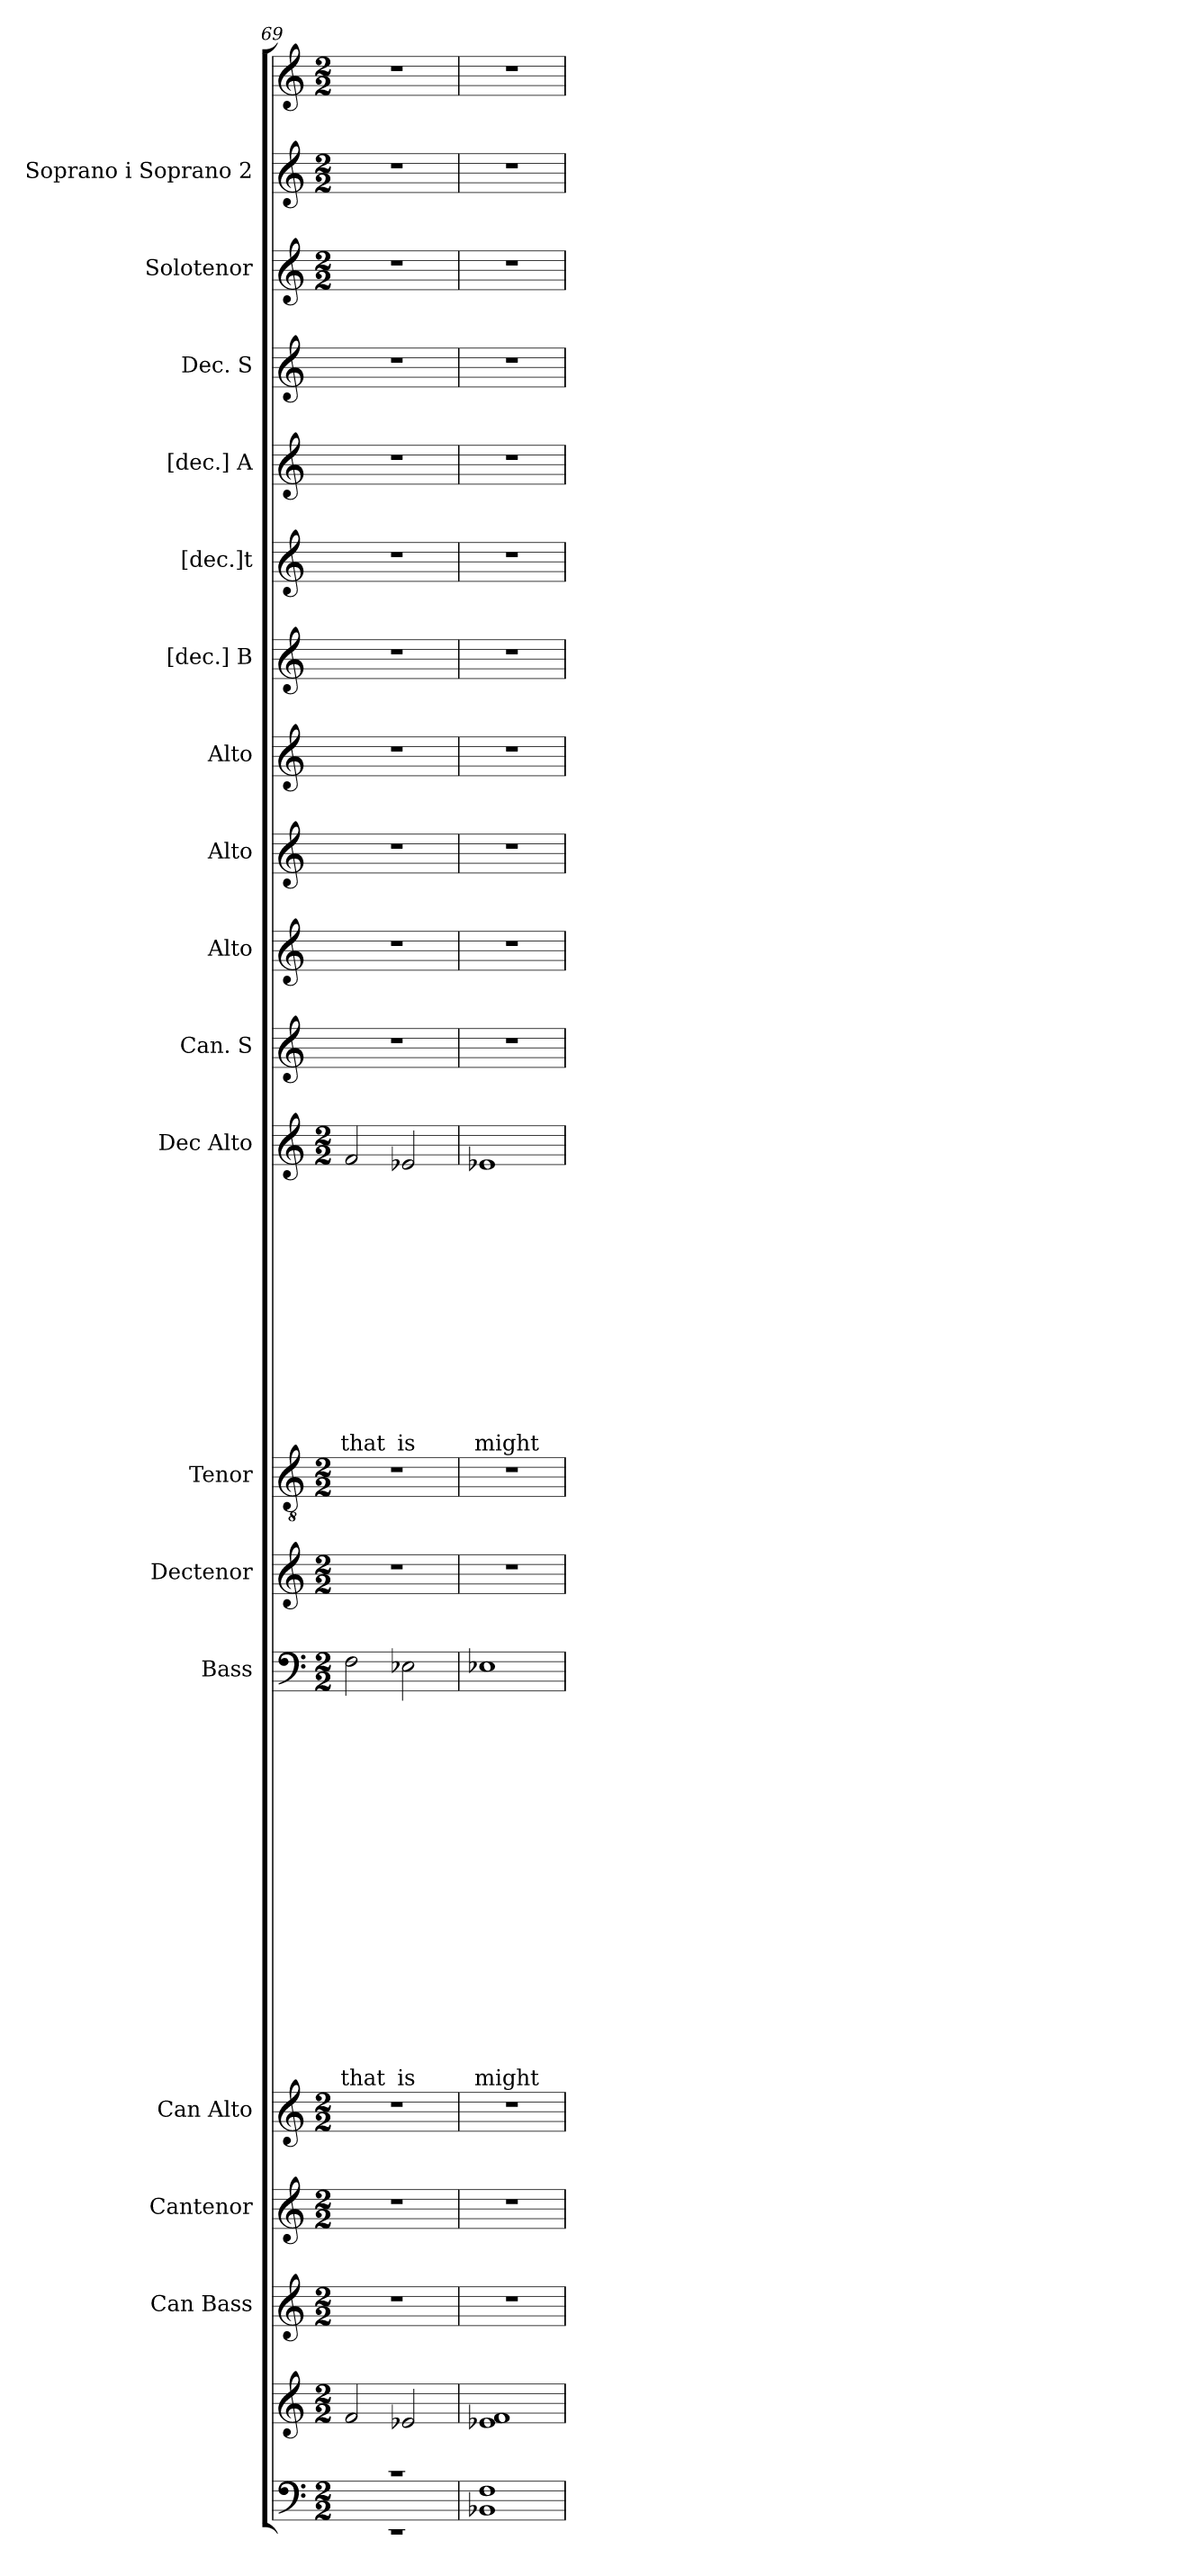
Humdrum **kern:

**kern	**kern	**kern	**kern	**kern	**kern	**text	**text	**text	**text	**text	**text	**text	**text	**text	**text	**text	**text	**text	**text	**text	**text	**text	**text	**kern	**kern	**kern	**text	**text	**text	**text	**text	**text	**text	**text	**text	**text	**text	**text	**text	**kern	**kern	**kern	**kern	**kern	**kern	**kern	**kern	**kern	**kern	**kern
*part19	*part18	*part17	*part16	*part15	*part14	*part14	*part14	*part14	*part14	*part14	*part14	*part14	*part14	*part14	*part14	*part14	*part14	*part14	*part14	*part14	*part14	*part14	*part14	*part13	*part12	*part11	*part11	*part11	*part11	*part11	*part11	*part11	*part11	*part11	*part11	*part11	*part11	*part11	*part11	*part10	*part9	*part8	*part7	*part6	*part5	*part4	*part3	*part2	*part1	*part1
*staff20	*staff19	*staff18	*staff17	*staff16	*staff15	*staff15	*staff15	*staff15	*staff15	*staff15	*staff15	*staff15	*staff15	*staff15	*staff15	*staff15	*staff15	*staff15	*staff15	*staff15	*staff15	*staff15	*staff15	*staff14	*staff13	*staff12	*staff12	*staff12	*staff12	*staff12	*staff12	*staff12	*staff12	*staff12	*staff12	*staff12	*staff12	*staff12	*staff12	*staff11	*staff10	*staff9	*staff8	*staff7	*staff6	*staff5	*staff4	*staff3	*staff2	*staff1
*	*	*I"Can Bass	*I"Cantenor	*I"Can Alto	*I"Bass	*	*	*	*	*	*	*	*	*	*	*	*	*	*	*	*	*	*	*I"Dectenor	*I"Tenor	*I"Dec Alto	*	*	*	*	*	*	*	*	*	*	*	*	*	*I"Can. S	*I"Alto	*I"Alto	*I"Alto	*I"[dec.] B	*I"[dec.]t	*I"[dec.] A	*I"Dec. S	*I"Solotenor	*I"Soprano i Soprano 2	*
*	*	*	*	*I'Can Alto	*I'Bass	*	*	*	*	*	*	*	*	*	*	*	*	*	*	*	*	*	*	*I'Dectenor	*	*I'Dec Alto	*	*	*	*	*	*	*	*	*	*	*	*	*	*	*	*	*	*	*	*	*	*	*I'Si	*
*clefF4	*clefG2	*clefG2	*clefG2	*clefG2	*clefF4	*	*	*	*	*	*	*	*	*	*	*	*	*	*	*	*	*	*	*clefG2	*clefGv2	*clefG2	*	*	*	*	*	*	*	*	*	*	*	*	*	*clefG2	*clefG2	*clefG2	*clefG2	*clefG2	*clefG2	*clefG2	*clefG2	*clefG2	*clefG2	*clefG2
*k[]	*k[]	*k[]	*k[]	*k[]	*k[]	*	*	*	*	*	*	*	*	*	*	*	*	*	*	*	*	*	*	*k[]	*k[]	*k[]	*	*	*	*	*	*	*	*	*	*	*	*	*	*k[]	*k[]	*k[]	*k[]	*k[]	*k[]	*k[]	*k[]	*k[]	*k[]	*k[]
*C:	*C:	*C:	*C:	*C:	*C:	*	*	*	*	*	*	*	*	*	*	*	*	*	*	*	*	*	*	*C:	*C:	*C:	*	*	*	*	*	*	*	*	*	*	*	*	*	*C:	*C:	*C:	*C:	*C:	*C:	*C:	*C:	*C:	*C:	*C:
*M2/2	*M2/2	*M2/2	*M2/2	*M2/2	*M2/2	*	*	*	*	*	*	*	*	*	*	*	*	*	*	*	*	*	*	*M2/2	*M2/2	*M2/2	*	*	*	*	*	*	*	*	*	*	*	*	*	*	*	*	*	*	*	*	*	*M2/2	*M2/2	*M2/2
=69	=69	=69	=69	=69	=69	=69	=69	=69	=69	=69	=69	=69	=69	=69	=69	=69	=69	=69	=69	=69	=69	=69	=69	=69	=69	=69	=69	=69	=69	=69	=69	=69	=69	=69	=69	=69	=69	=69	=69	=69	=69	=69	=69	=69	=69	=69	=69	=69	=69	=69
*^	*	*	*	*	*	*	*	*	*	*	*	*	*	*	*	*	*	*	*	*	*	*	*	*	*	*	*	*	*	*	*	*	*	*	*	*	*	*	*	*	*	*	*	*	*	*	*	*	*	*
!	!	!	!	!	!	!	!	!	!	!	!	!	!	!	!	!	!	!	!	!	!	!	!	!LO:LY:b	!	!	!	!	!	!	!	!	!	!	!	!	!	!	!	!LO:LY:b	!	!	!	!	!	!	!	!	!	!	!
1rc	1rEE	2f/	1r	1r	1r	2F\	.	.	.	.	.	.	.	.	.	.	.	.	.	.	.	.	.	that	1r	1r	2f/	.	.	.	.	.	.	.	.	.	.	.	.	that	1r	1r	1r	1r	1r	1r	1r	1r	1r	1r	1r
!	!	!	!	!	!	!	!	!	!	!	!	!	!	!	!	!	!	!	!	!	!	!	!	!LO:LY:b	!	!	!	!	!	!	!	!	!	!	!	!	!	!	!	!LO:LY:b	!	!	!	!	!	!	!	!	!	!	!
.	.	2e-X/	.	.	.	2E-X\	.	.	.	.	.	.	.	.	.	.	.	.	.	.	.	.	.	is	.	.	2e-X/	.	.	.	.	.	.	.	.	.	.	.	.	is	.	.	.	.	.	.	.	.	.	.	.
*v	*v	*	*	*	*	*	*	*	*	*	*	*	*	*	*	*	*	*	*	*	*	*	*	*	*	*	*	*	*	*	*	*	*	*	*	*	*	*	*	*	*	*	*	*	*	*	*	*	*	*	*
=70	=70	=70	=70	=70	=70	=70	=70	=70	=70	=70	=70	=70	=70	=70	=70	=70	=70	=70	=70	=70	=70	=70	=70	=70	=70	=70	=70	=70	=70	=70	=70	=70	=70	=70	=70	=70	=70	=70	=70	=70	=70	=70	=70	=70	=70	=70	=70	=70	=70	=70
!	!	!	!	!	!	!	!	!	!	!	!	!	!	!	!	!	!	!	!	!	!	!	!LO:LY:b	!	!	!	!	!	!	!	!	!	!	!	!	!	!	!	!LO:LY:b	!	!	!	!	!	!	!	!	!	!	!
1BB-X 1F	1e-X 1f	1r	1r	1r	1E-X	.	.	.	.	.	.	.	.	.	.	.	.	.	.	.	.	.	might-	1r	1r	1e-X	.	.	.	.	.	.	.	.	.	.	.	.	might-	1r	1r	1r	1r	1r	1r	1r	1r	1r	1r	1r
=	=	=	=	=	=	=	=	=	=	=	=	=	=	=	=	=	=	=	=	=	=	=	=	=	=	=	=	=	=	=	=	=	=	=	=	=	=	=	=	=	=	=	=	=	=	=	=	=	=	=
*-	*-	*-	*-	*-	*-	*-	*-	*-	*-	*-	*-	*-	*-	*-	*-	*-	*-	*-	*-	*-	*-	*-	*-	*-	*-	*-	*-	*-	*-	*-	*-	*-	*-	*-	*-	*-	*-	*-	*-	*-	*-	*-	*-	*-	*-	*-	*-	*-	*-	*-
